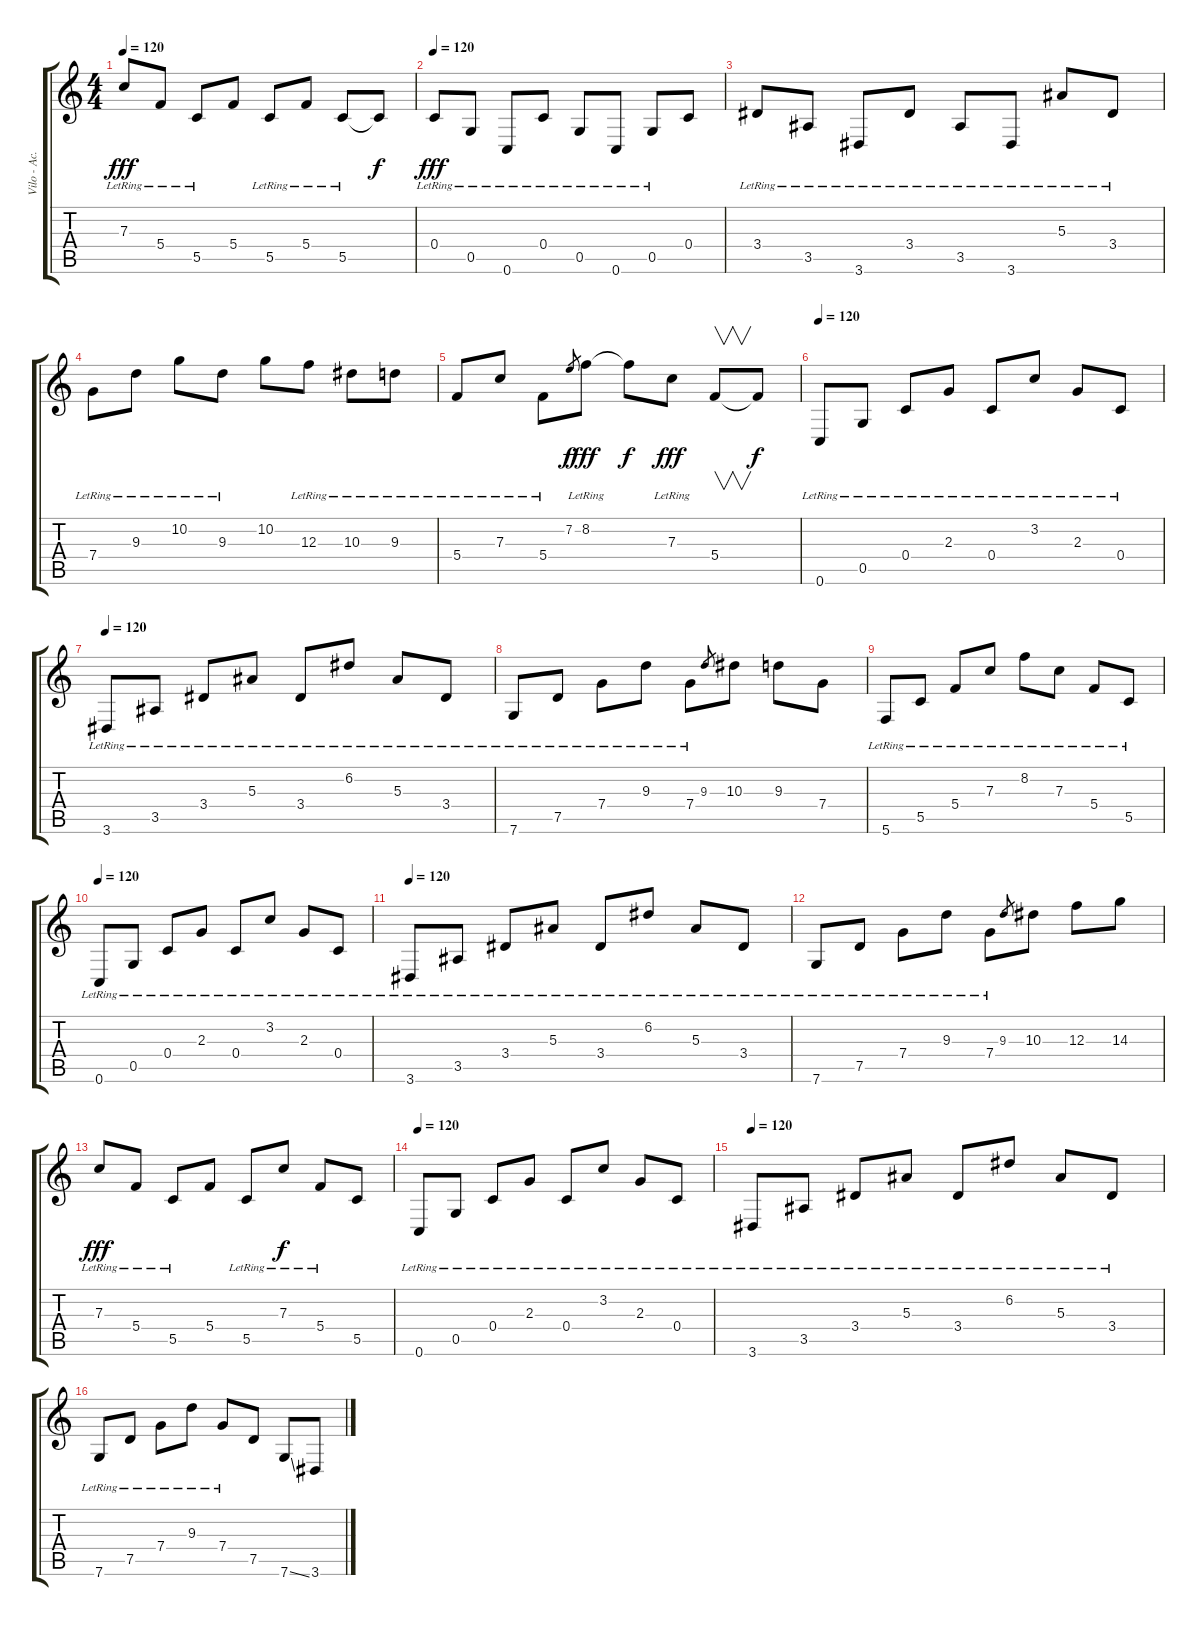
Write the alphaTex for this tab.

\track ("Vilo - Ac." "Vilo - Ac.") {instrument acousticguitarsteel}
\staff {score tabs}
\tuning (D4 A3 F3 C3 G2 C2) {hide}
\ts (4 4)
\tempo 120
\clef g2
\ks c
7.3{lr}.8{dy fff} 5.4{lr}.8 5.5{lr}.8 5.4.8 5.5{lr}.8 5.4{lr}.8 5.5{lr}.8 5.5{t}.8{dy f} |
\tempo 120
0.4{lr}.8{dy fff} 0.5{lr}.8 0.6{lr}.8 0.4{lr}.8 0.5{lr}.8 0.6{lr}.8 0.5{lr}.8 0.4.8 |
3.4{lr}.8 3.5{lr}.8 3.6{lr}.8 3.4{lr}.8 3.5{lr}.8 3.6{lr}.8 5.3{lr}.8 3.4{lr}.8 |
7.4{lr}.8 9.3{lr}.8 10.2{lr}.8 9.3{lr}.8 10.2.8 12.3{lr}.8 10.3{lr}.8 9.3{lr}.8 |
5.4{lr}.8 7.3{lr}.8 5.4{lr}.8 7.2.8{gr dy f} 8.2{lr}.8{dy fff} 8.2{t}.8{dy f} 7.3{lr}.8{dy fff} 5.4.8{v} 5.4{t}.8{dy f} |
\tempo 120
0.6{lr}.8{volume 15} 0.5{lr}.8 0.4{lr}.8 2.3{lr}.8 0.4{lr}.8 3.2{lr}.8 2.3{lr}.8 0.4{lr}.8 |
\tempo 120
3.6{lr}.8 3.5{lr}.8 3.4{lr}.8 5.3{lr}.8 3.4{lr}.8 6.2{lr}.8 5.3{lr}.8 3.4{lr}.8 |
7.6{lr}.8 7.5{lr}.8 7.4{lr}.8 9.3{lr}.8 7.4{lr}.8 9.3.8{gr} 10.3.8 9.3.8 7.4.8 |
5.6{lr}.8 5.5{lr}.8 5.4{lr}.8 7.3{lr}.8 8.2{lr}.8 7.3{lr}.8 5.4{lr}.8 5.5{lr}.8 |
\tempo 120
0.6{lr}.8 0.5{lr}.8 0.4{lr}.8 2.3{lr}.8 0.4{lr}.8 3.2{lr}.8 2.3{lr}.8 0.4{lr}.8 |
\tempo 120
3.6{lr}.8 3.5{lr}.8 3.4{lr}.8 5.3{lr}.8 3.4{lr}.8 6.2{lr}.8 5.3{lr}.8 3.4{lr}.8 |
7.6{lr}.8 7.5{lr}.8 7.4{lr}.8 9.3{lr}.8 7.4{lr}.8 9.3.8{gr} 10.3.8 12.3.8 14.3.8 |
7.3{lr}.8{dy fff} 5.4{lr}.8 5.5{lr}.8 5.4.8 5.5{lr}.8 7.3{lr}.8{dy f} 5.4{lr}.8 5.5.8 |
\tempo 120
0.6{lr}.8 0.5{lr}.8 0.4{lr}.8 2.3{lr}.8 0.4{lr}.8 3.2{lr}.8 2.3{lr}.8 0.4{lr}.8 |
\tempo 120
3.6{lr}.8 3.5{lr}.8 3.4{lr}.8 5.3{lr}.8 3.4{lr}.8 6.2{lr}.8 5.3{lr}.8 3.4{lr}.8 |
7.6{lr}.8 7.5{lr}.8 7.4{lr}.8 9.3{lr}.8 7.4{lr}.8 7.5.8 7.6{ss}.8 3.6{ss}.8
